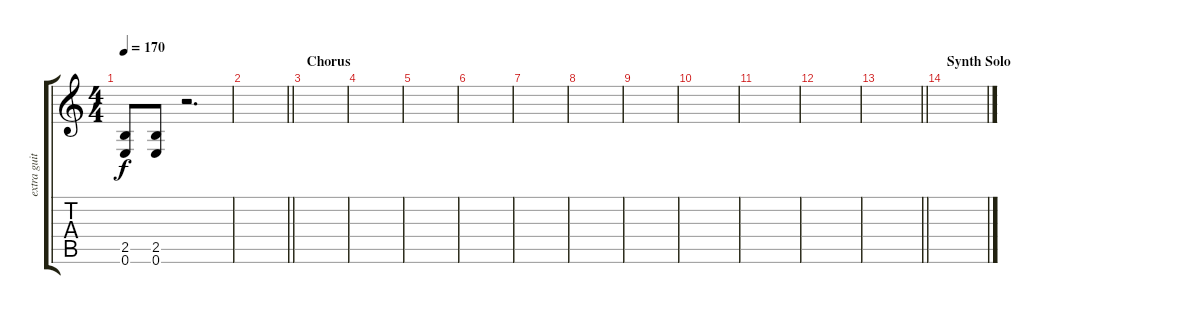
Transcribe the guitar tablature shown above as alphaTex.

\track ("extra guitar" "extra guit") {instrument distortionguitar}
\staff {score tabs}
\tuning (E4 B3 G3 D3 A2 E2) {hide}
\ts (4 4)
\tempo 170
\clef g2
\ks c
(2.5 0.6).8{dy f} (2.5 0.6).8 r.2{d} |
\barLineRight lightlight
|
\section ("" "Chorus")
|
|
|
|
|
|
|
|
|
|
\barLineRight lightlight
|
\section ("" "Synth Solo")
